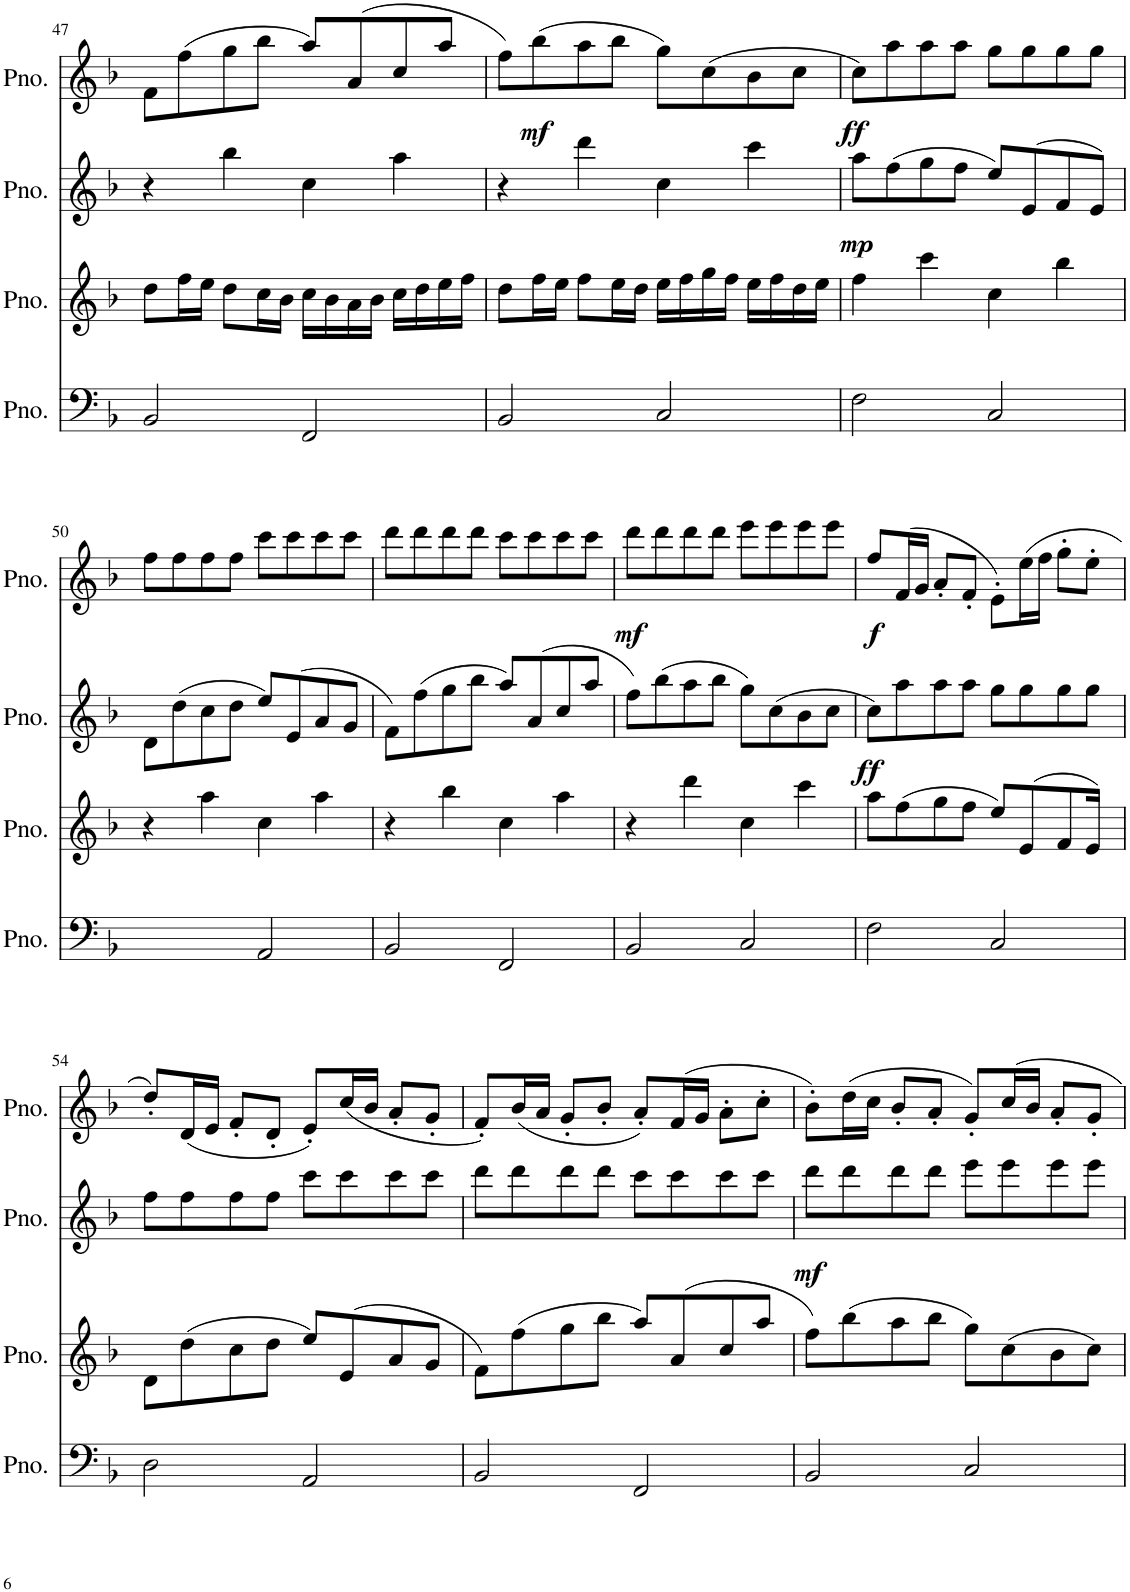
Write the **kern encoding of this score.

**kern	**kern	**kern	**dynam	**kern	**dynam
*part4	*part3	*part2	*part2	*part1	*part1
*staff4	*staff3	*staff2	*staff2	*staff1	*staff1
*I"Piano	*I"Piano	*I"Piano	*	*I"Piano	*
*I'Pno.	*I'Pno.	*I'Pno.	*	*I'Pno.	*
!!LO:PB:g=z
*clefF4	*clefG2	*clefG2	*	*clefG2	*
*k[b-]	*k[b-]	*k[b-]	*	*k[b-]	*
*M4/4	*M4/4	*M4/4	*	*M4/4	*
*met(c)	*met(c)	*met(c)	*	*met(c)	*
=47	=47	=47	=47	=47	=47
2BB-/	8dd\L	4r	.	8f\L	.
.	16ff\L	.	.	(>8ff\	.
.	16ee\JJ	.	.	.	.
.	8dd\L	4bb-\	.	8gg\	.
.	16cc\L	.	.	8bb-\J	.
.	16b-\JJ	.	.	.	.
2FF/	16cc\LL	4cc\	.	8aa/L)	.
.	16b-\	.	.	.	.
.	16a\	.	.	(>8a/	.
.	16b-\JJ	.	.	.	.
.	16cc\LL	4aa\	.	8cc/	.
.	16dd\	.	.	.	.
.	16ee\	.	.	8aa/J	.
.	16ff\JJ	.	.	.	.
=48	=48	=48	=48	=48	=48
2BB-/	8dd\L	4r	.	8ff\L)	.
!	!	!	!	!	!LO:DY:b
.	16ff\L	.	.	(>8bb-\	mf
.	16ee\JJ	.	.	.	.
.	8ff\L	4ddd\	.	8aa\	.
.	16ee\L	.	.	8bb-\J	.
.	16dd\JJ	.	.	.	.
2C/	16ee\LL	4cc\	.	8gg\L)	.
.	16ff\	.	.	.	.
.	16gg\	.	.	(>8cc\	.
.	16ff\JJ	.	.	.	.
.	16ee\LL	4ccc\	.	8b-\	.
.	16ff\	.	.	.	.
.	16dd\	.	.	8cc\J	.
.	16ee\JJ	.	.	.	.
=49	=49	=49	=49	=49	=49
!	!	!	!LO:DY:b	!	!LO:DY:b
2F\	4ff\	8aa\L	mp	8cc\L)	ff
.	.	(>8ff\	.	8aa\	.
.	4ccc\	8gg\	.	8aa\	.
.	.	8ff\J	.	8aa\J	.
2C/	4cc\	8ee/L)	.	8gg\L	.
.	.	(>8e/	.	8gg\	.
.	4bb-\	8f/	.	8gg\	.
.	.	8e/J)	.	8gg\J	.
!!LO:LB:g=z
=50	=50	=50	=50	=50	=50
2ryy	4r	8d\L	.	8ff\L	.
.	.	(>8dd\	.	8ff\	.
.	4aa\	8cc\	.	8ff\	.
.	.	8dd\J	.	8ff\J	.
2AA/	4cc\	8ee/L)	.	8ccc\L	.
.	.	(>8e/	.	8ccc\	.
.	4aa\	8a/	.	8ccc\	.
.	.	8g/J	.	8ccc\J	.
=51	=51	=51	=51	=51	=51
2BB-/	4r	8f\L)	.	8ddd\L	.
.	.	(>8ff\	.	8ddd\	.
.	4bb-\	8gg\	.	8ddd\	.
.	.	8bb-\J	.	8ddd\J	.
2FF/	4cc\	8aa/L)	.	8ccc\L	.
.	.	(>8a/	.	8ccc\	.
.	4aa\	8cc/	.	8ccc\	.
.	.	8aa/J	.	8ccc\J	.
=52	=52	=52	=52	=52	=52
!	!	!	!	!	!LO:DY:b
2BB-/	4r	8ff\L)	.	8ddd\L	mf
.	.	(>8bb-\	.	8ddd\	.
.	4ddd\	8aa\	.	8ddd\	.
.	.	8bb-\J	.	8ddd\J	.
2C/	4cc\	8gg\L)	.	8eee\L	.
.	.	(>8cc\	.	8eee\	.
.	4ccc\	8b-\	.	8eee\	.
.	.	8cc\J	.	8eee\J	.
=53	=53	=53	=53	=53	=53
!	!	!	!LO:DY:b	!	!LO:DY:b
2F\	8aa\L	8cc\L)	ff	8ff/L	f
.	(>8ff\	8aa\	.	(>16f/L	.
.	.	.	.	16g/JJ	.
.	8gg\	8aa\	.	8a'/L	.
.	8ff\J	8aa\J	.	8f'/J	.
2C/	8ee/L)	8gg\L	.	8e'\L)	.
.	(>8e/	8gg\	.	(>16ee\L	.
.	.	.	.	16ff\JJ	.
.	8f/	8gg\	.	8gg'\L	.
.	16e/Jk)	8gg\J	.	8ee'\J	.
.	16ryy	.	.	.	.
!!LO:LB:g=z
=54	=54	=54	=54	=54	=54
2D\	8d\L	8ff\L	.	8dd'/L)	.
.	(>8dd\	8ff\	.	(<16d/L	.
.	.	.	.	16e/JJ	.
.	8cc\	8ff\	.	8f'/L	.
.	8dd\J	8ff\J	.	8d'/J	.
2AA/	8ee/L)	8ccc\L	.	8e'/L)	.
.	(>8e/	8ccc\	.	(<16cc/L	.
.	.	.	.	16b-/JJ	.
.	8a/	8ccc\	.	8a'/L	.
.	8g/J	8ccc\J	.	8g'/J	.
=55	=55	=55	=55	=55	=55
2BB-/	8f\L)	8ddd\L	.	8f'/L)	.
.	(>8ff\	8ddd\	.	(<16b-/L	.
.	.	.	.	16a/JJ	.
.	8gg\	8ddd\	.	8g'/L	.
.	8bb-\J	8ddd\J	.	8b-'/J	.
2FF/	8aa/L)	8ccc\L	.	8a'/L)	.
.	(>8a/	8ccc\	.	(>16f/L	.
.	.	.	.	16g/JJ	.
.	8cc/	8ccc\	.	8a'\L	.
.	8aa/J	8ccc\J	.	8cc'\J	.
=56	=56	=56	=56	=56	=56
!	!	!	!LO:DY:b	!	!
2BB-/	8ff\L)	8ddd\L	mf	8b-'\L)	.
.	(>8bb-\	8ddd\	.	(>16dd\L	.
.	.	.	.	16cc\JJ	.
.	8aa\	8ddd\	.	8b-'/L	.
.	8bb-\J	8ddd\J	.	8a'/J	.
2C/	8gg\L)	8eee\L	.	8g'/L)	.
.	(>8cc\	8eee\	.	16cc/L	.
.	.	.	.	16b-/JJ	.
.	8b-\	8eee\	.	8a'/L	.
.	8cc\J)	8eee\J	.	8g'/J	.
=	=	=	=	=	=
*-	*-	*-	*-	*-	*-
